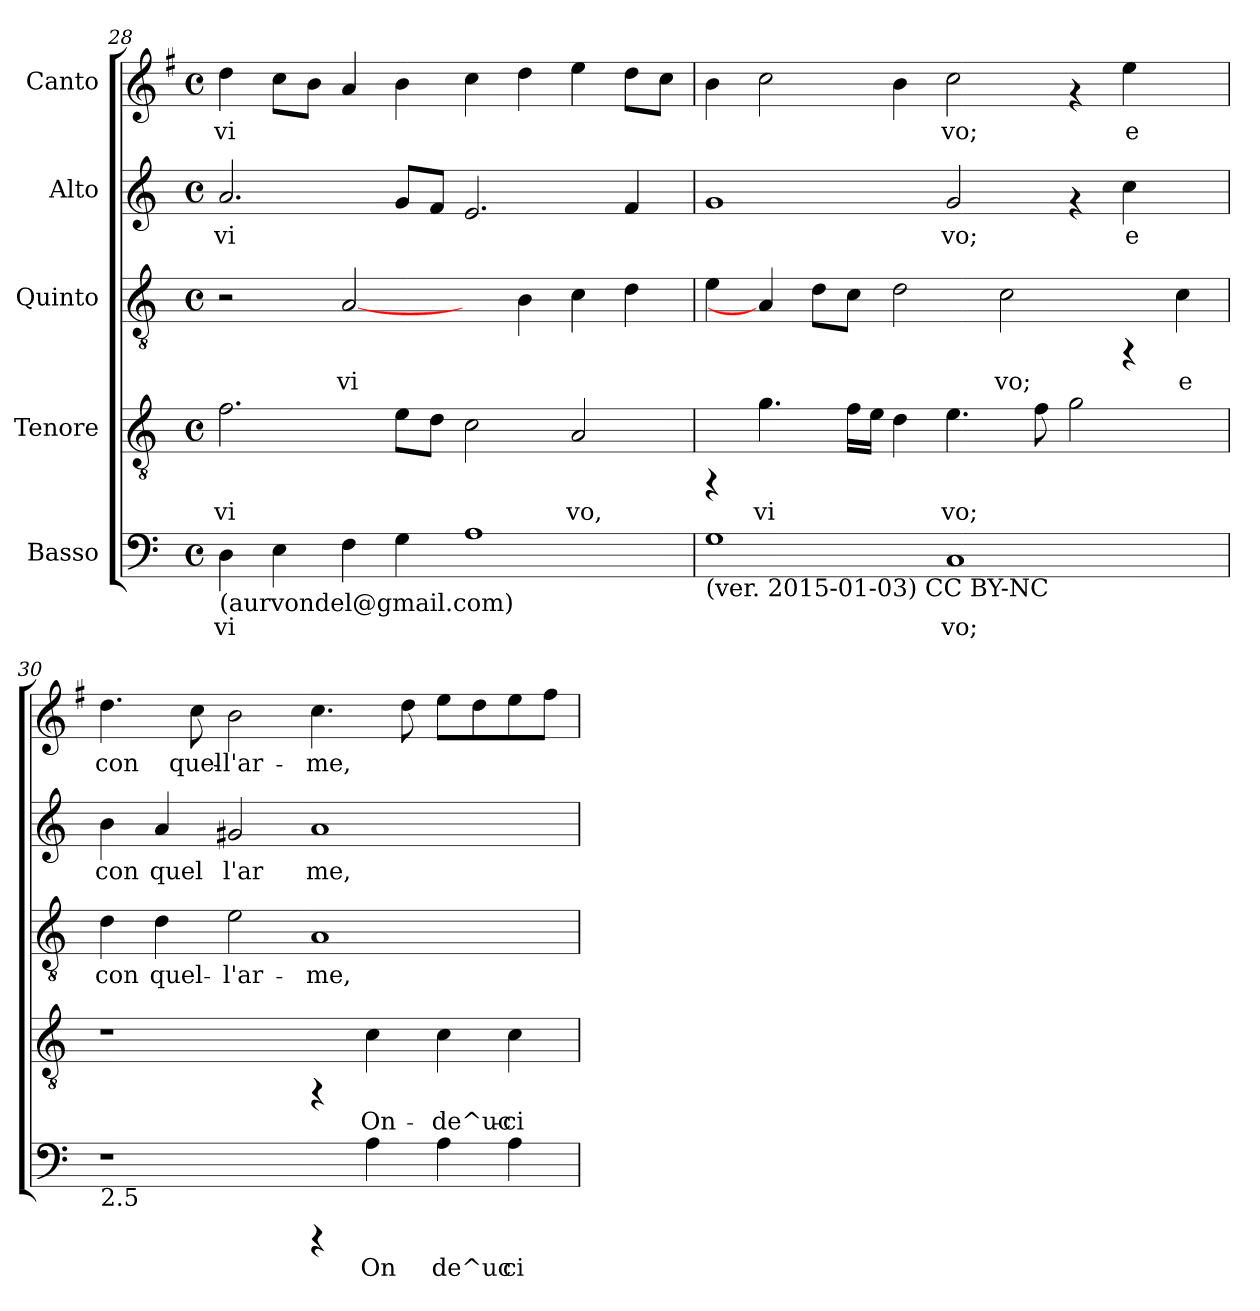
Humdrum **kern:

**kern	**text	**kern	**text	**kern	**text	**kern	**text	**kern	**text
*part5	*part5	*part4	*part4	*part3	*part3	*part2	*part2	*part1	*part1
*staff5	*staff5	*staff4	*staff4	*staff3	*staff3	*staff2	*staff2	*staff1	*staff1
*I"Basso	*	*I"Tenore	*	*I"Quinto	*	*I"Alto	*	*I"Canto	*
*clefF4	*	*clefGv2	*	*clefGv2	*	*clefG2	*	*clefG2	*
*	*	*	*	*	*	*	*	*ITrd-3c-5	*
*k[]	*	*k[]	*	*k[]	*	*k[]	*	*k[]	*
*C:	*	*C:	*	*C:	*	*C:	*	*C:	*
*M4/4	*	*M4/4	*	*M4/4	*	*M4/4	*	*M4/4	*
*met(c)	*	*met(c)	*	*met(c)	*	*met(c)	*	*met(c)	*
=28	=28	=28	=28	=28	=28	=28	=28	=28	=28
!LO:TX:b:t=(aurvondel@gmail.com)	!	!	!	!	!	!	!	!	!
!	!LO:LY:b:cj	!	!LO:LY:b:cj	!	!	!	!LO:LY:b:cj	!	!LO:LY:b:cj
4D\	vi-	2.f\	vi	2r	.	2.a/	vi	4gg\	vi-
!	!LO:LY:b:cj	!	!	!	!	!	!	!	!LO:LY:b:cj
4E\	--	.	.	.	.	.	.	8ff\L	--
!	!	!	!	!	!	!	!	!	!LO:LY:b:cj
.	.	.	.	.	.	.	.	8ee\J	--
!	!LO:LY:b:cj	!	!	!	!LO:LY:b:cj	!	!	!	!LO:LY:b:cj
4F\	--	.	.	[2A/	vi	.	.	4dd/	--
!	!LO:LY:b:cj	!	!LO:LY:b:cj	!	!	!	!LO:LY:b:cj	!	!LO:LY:b:cj
4G\	--	8e\L	.	.	.	8g/L	.	4ee\	--
!	!	!	!LO:LY:b:cj	!	!	!	!LO:LY:b:cj	!	!
.	.	8d\J	.	.	.	8f/J	.	.	.
!	!LO:LY:b:cj	!	!LO:LY:b:cj	!	!	!	!LO:LY:b:cj	!	!LO:LY:b:cj
1A	--	2c\	.	4ryy	.	2.e/	.	4ff\	--
!	!	!	!	!	!LO:LY:b:cj	!	!	!	!LO:LY:b:cj
.	.	.	.	4B\	.	.	.	4gg\	--
!	!	!	!LO:LY:b:cj	!	!LO:LY:b:cj	!	!	!	!LO:LY:b:cj
.	.	2A/	vo,	4c\	.	.	.	4aa\	--
!	!	!	!	!	!LO:LY:b:cj	!	!LO:LY:b:cj	!	!LO:LY:b:cj
.	.	.	.	4d\	.	4f/	.	8gg\L	--
!	!	!	!	!	!	!	!	!	!LO:LY:b:cj
.	.	.	.	.	.	.	.	8ff\J	--
=29	=29	=29	=29	=29	=29	=29	=29	=29	=29
!LO:TX:b:t=(ver. 2015-01-03) CC BY-NC	!	!	!	!	!	!	!	!	!
!	!LO:LY:b:cj	!	!	!	!LO:LY:b:cj	!	!LO:LY:b:cj	!	!LO:LY:b:cj
1G	--	4rFF	.	4e\	.	1g	.	4ee\	--
!	!	!	!LO:LY:b:cj	!	!	!	!	!	!LO:LY:b:cj
.	.	4.g\	vi	4A/]	.	.	.	2ff\	--
!	!	!	!	!	!LO:LY:b:cj	!	!	!	!
.	.	.	.	8d\L	.	.	.	.	.
!	!	!	!LO:LY:b:cj	!	!LO:LY:b:cj	!	!	!	!
.	.	16f\L	.	8c\J	.	.	.	.	.
!	!	!	!LO:LY:b:cj	!	!	!	!	!	!
.	.	16e\J	.	.	.	.	.	.	.
!	!	!	!LO:LY:b:cj	!	!LO:LY:b:cj	!	!	!	!LO:LY:b:cj
.	.	4d\	.	2d\	.	.	.	4ee\	--
!	!LO:LY:b:cj	!	!LO:LY:b:cj	!	!	!	!LO:LY:b:cj	!	!LO:LY:b:cj
1C	-vo;	4.e\	vo;	.	.	2g/	vo;	2ff\	-vo;
!	!	!	!	!	!LO:LY:b:cj	!	!	!	!
.	.	.	.	2c\	vo;	.	.	.	.
!	!	!	!LO:LY:b:cj	!	!	!	!	!	!
.	.	8f\	.	.	.	.	.	.	.
!	!	!	!LO:LY:b:cj	!	!	!	!	!	!
.	.	2g\	.	.	.	4rf	.	4rf	.
!	!	!	!	!	!	!	!LO:LY:b:cj	!	!LO:LY:b:cj
.	.	.	.	4rFF	.	4cc\	e	4aa\	e
!	!	!	!	!	!LO:LY:b:cj	!	!	!	!
4ryy	.	4ryy	.	4c\	e	4ryy	.	4ryy	.
!!LO:PB:g=z
=30	=30	=30	=30	=30	=30	=30	=30	=30	=30
!LO:TX:b:t=2.5	!	!	!	!	!	!	!	!	!
!	!	!	!	!	!LO:LY:b:cj	!	!LO:LY:b:cj	!	!LO:LY:b:cj
1r	.	1r	.	4d\	con	4b\	con	4.gg\	con
!	!	!	!	!	!LO:LY:b:cj	!	!LO:LY:b:cj	!	!
.	.	.	.	4d\	quel-	4a/	quel	.	.
!	!	!	!	!	!	!	!	!	!LO:LY:b:cj
.	.	.	.	.	.	.	.	8ff\	quel-
!	!	!	!	!	!LO:LY:b:cj	!	!LO:LY:b:cj	!	!LO:LY:b:cj
.	.	.	.	2e\	-l'ar-	2g#X/	l'ar	2ee\	-l'ar-
!	!	!	!	!	!LO:LY:b:cj	!	!LO:LY:b:cj	!	!LO:LY:b:cj
4rCCC	.	4rFF	.	1A	-me,	1a	me,	4.ff\	-me,
!	!LO:LY:b:cj	!	!LO:LY:b:cj	!	!	!	!	!	!
4A\	On	4c\	On-	.	.	.	.	.	.
!	!	!	!	!	!	!	!	!	!LO:LY:b:cj
.	.	.	.	.	.	.	.	8gg\	.
!	!LO:LY:b:cj	!	!LO:LY:b:cj	!	!	!	!	!	!LO:LY:b:cj
4A\	de^uc	4c\	-de^uc-	.	.	.	.	8aa\L	.
!	!	!	!	!	!	!	!	!	!LO:LY:b:cj
.	.	.	.	.	.	.	.	8gg\	.
!	!LO:LY:b:cj	!	!LO:LY:b:cj	!	!	!	!	!	!LO:LY:b:cj
4A\	ci	4c\	-ci-	.	.	.	.	8aa\	.
!	!	!	!	!	!	!	!	!	!LO:LY:b:cj
.	.	.	.	.	.	.	.	8bb\J	.
=	=	=	=	=	=	=	=	=	=
*-	*-	*-	*-	*-	*-	*-	*-	*-	*-
